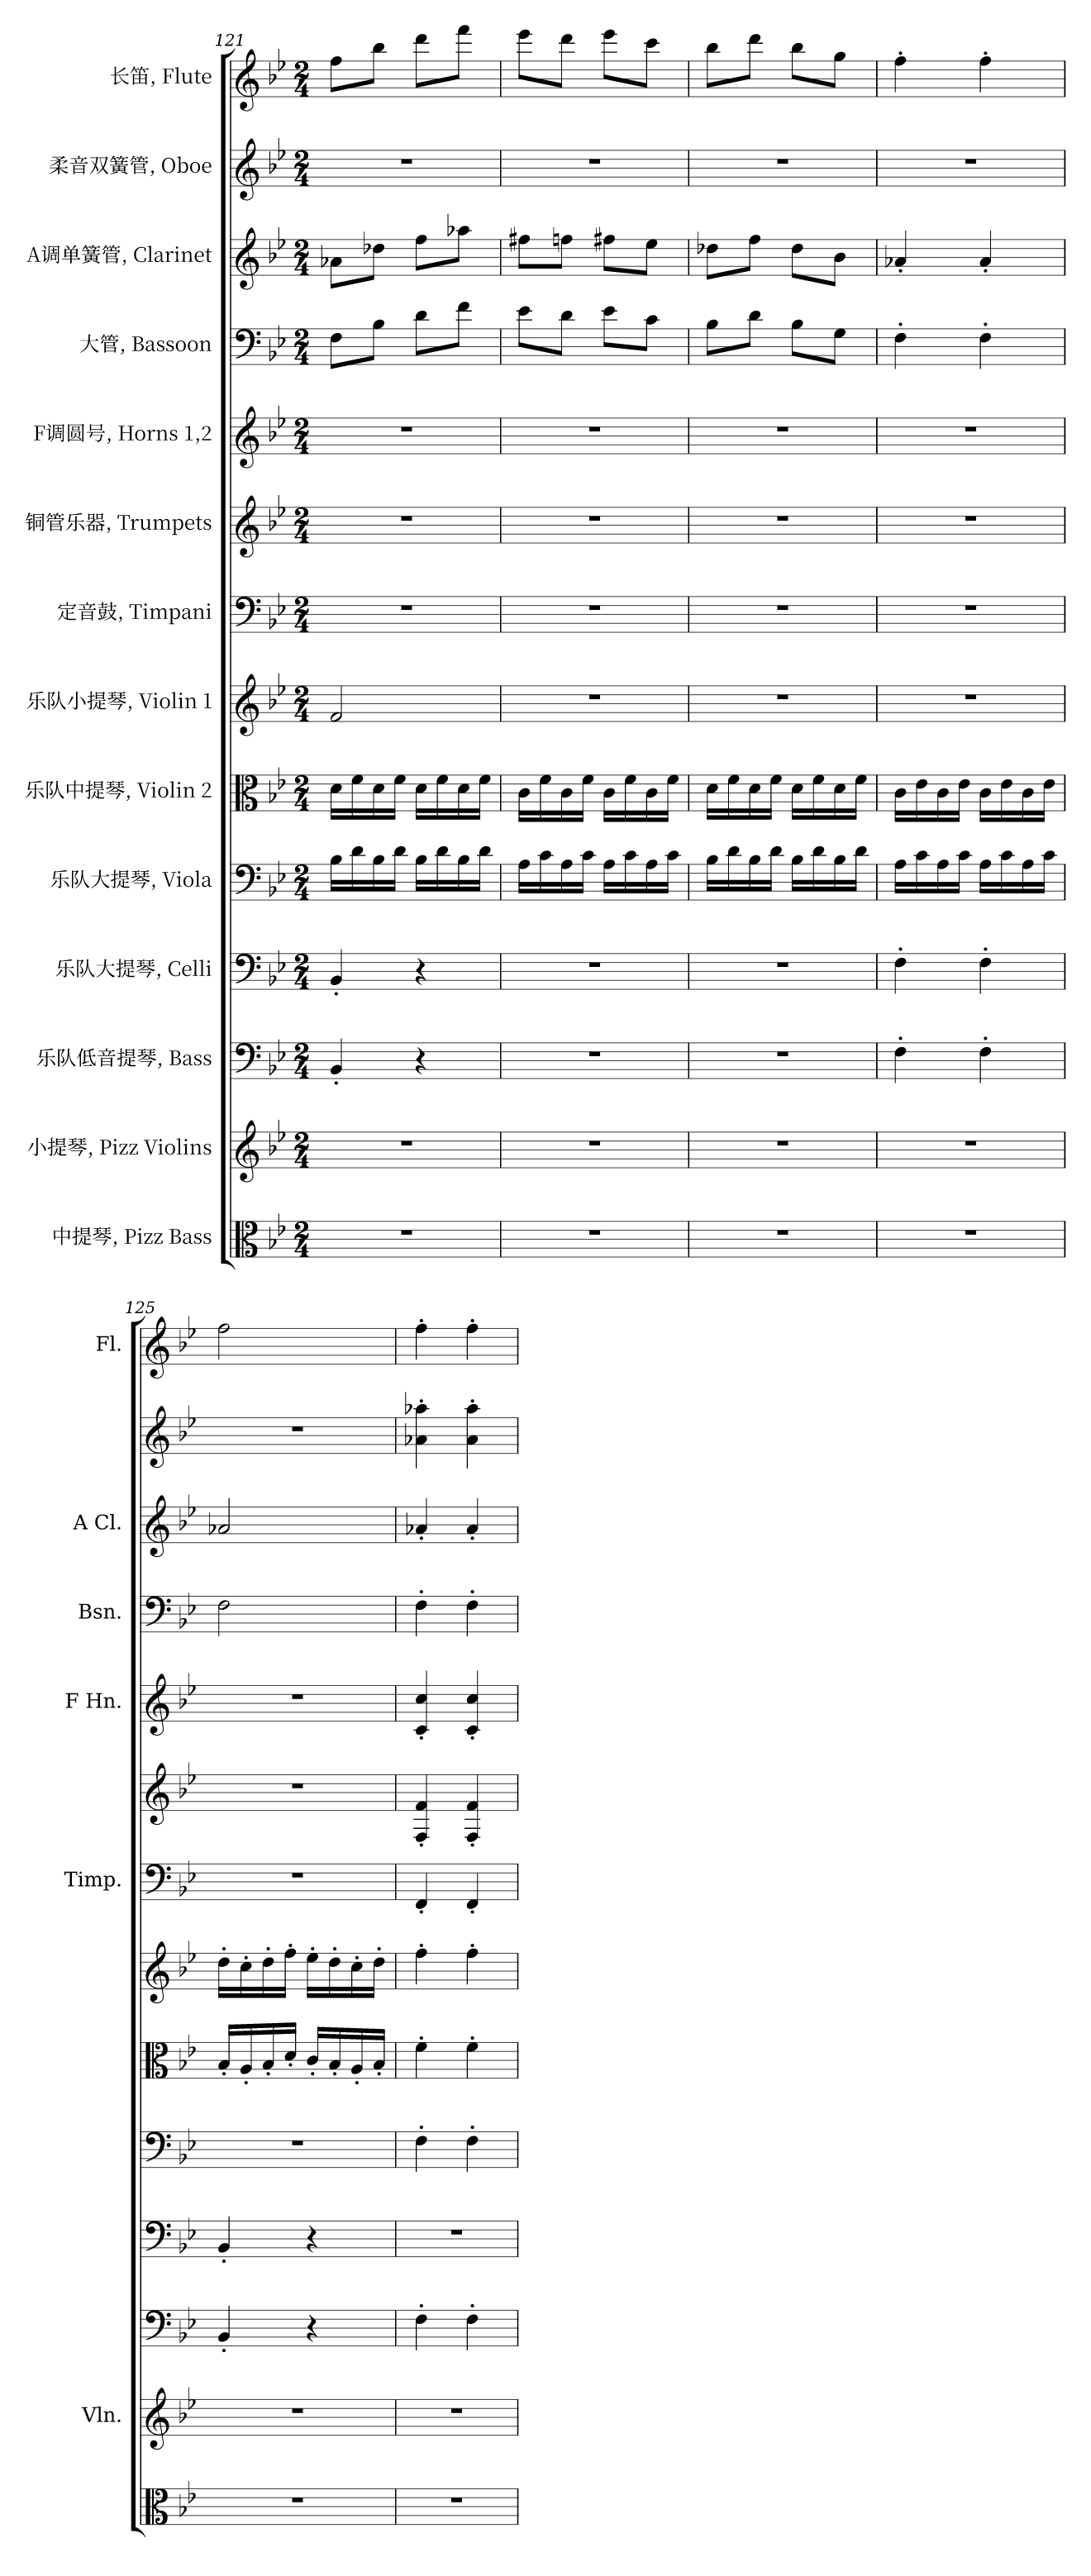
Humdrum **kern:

**kern	**kern	**kern	**kern	**kern	**kern	**kern	**kern	**kern	**kern	**kern	**kern	**kern	**kern
*part14	*part13	*part12	*part11	*part10	*part9	*part8	*part7	*part6	*part5	*part4	*part3	*part2	*part1
*staff14	*staff13	*staff12	*staff11	*staff10	*staff9	*staff8	*staff7	*staff6	*staff5	*staff4	*staff3	*staff2	*staff1
*I"中提琴, Pizz Bass	*I"小提琴, Pizz Violins	*I"乐队低音提琴, Bass	*I"乐队大提琴, Celli	*I"乐队大提琴, Viola	*I"乐队中提琴, Violin 2	*I"乐队小提琴, Violin 1	*I"定音鼓, Timpani	*I"铜管乐器, Trumpets	*I"F调圆号, Horns 1,2	*I"大管, Bassoon	*I"A调单簧管, Clarinet	*I"柔音双簧管, Oboe	*I"长笛, Flute
*	*I'Vln.	*	*	*	*	*	*I'Timp.	*	*I'F Hn.	*I'Bsn.	*I'A Cl.	*	*I'Fl.
!!LO:PB:g=z
*clefC3	*clefG2	*clefF4	*clefF4	*clefF4	*clefC3	*clefG2	*clefF4	*clefG2	*clefG2	*clefF4	*clefG2	*clefG2	*clefG2
*	*	*ITrd7c12	*	*	*	*	*	*	*ITrd4c7	*	*ITrd2c3	*ITrd2c3	*
*k[b-e-]	*k[b-e-]	*k[b-e-]	*k[b-e-]	*k[b-e-]	*k[b-e-]	*k[b-e-]	*k[b-e-]	*k[b-e-]	*k[b-e-a-]	*k[b-e-]	*k[f#]	*k[f#]	*k[b-e-]
*M2/4	*M2/4	*M2/4	*M2/4	*M2/4	*M2/4	*M2/4	*M2/4	*M2/4	*M2/4	*M2/4	*M2/4	*M2/4	*M2/4
=121	=121	=121	=121	=121	=121	=121	=121	=121	=121	=121	=121	=121	=121
2r	2r	4BBB-'/	4BB-'/	16B-\LL	16d\LL	2f/	2r	2r	2r	8F\L	8fn\L	2r	8ff\L
.	.	.	.	16d\	16f\	.	.	.	.	.	.	.	.
.	.	.	.	16B-\	16d\	.	.	.	.	8B-\J	8b-X\J	.	8bb-\J
.	.	.	.	16d\JJ	16f\JJ	.	.	.	.	.	.	.	.
.	.	4r	4r	16B-\LL	16d\LL	.	.	.	.	8d\L	8dd\L	.	8ddd\L
.	.	.	.	16d\	16f\	.	.	.	.	.	.	.	.
.	.	.	.	16B-\	16d\	.	.	.	.	8f\J	8ffn\J	.	8fff\J
.	.	.	.	16d\JJ	16f\JJ	.	.	.	.	.	.	.	.
=122	=122	=122	=122	=122	=122	=122	=122	=122	=122	=122	=122	=122	=122
2r	2r	2r	2r	16A\LL	16c\LL	2r	2r	2r	2r	8e-\L	8dd#X\L	2r	8eee-\L
.	.	.	.	16c\	16f\	.	.	.	.	.	.	.	.
.	.	.	.	16A\	16c\	.	.	.	.	8d\J	8ddn\J	.	8ddd\J
.	.	.	.	16c\JJ	16f\JJ	.	.	.	.	.	.	.	.
.	.	.	.	16A\LL	16c\LL	.	.	.	.	8e-\L	8dd#X\L	.	8eee-\L
.	.	.	.	16c\	16f\	.	.	.	.	.	.	.	.
.	.	.	.	16A\	16c\	.	.	.	.	8c\J	8cc\J	.	8ccc\J
.	.	.	.	16c\JJ	16f\JJ	.	.	.	.	.	.	.	.
=123	=123	=123	=123	=123	=123	=123	=123	=123	=123	=123	=123	=123	=123
2r	2r	2r	2r	16B-\LL	16d\LL	2r	2r	2r	2r	8B-\L	8b-X\L	2r	8bb-\L
.	.	.	.	16d\	16f\	.	.	.	.	.	.	.	.
.	.	.	.	16B-\	16d\	.	.	.	.	8d\J	8dd\J	.	8ddd\J
.	.	.	.	16d\JJ	16f\JJ	.	.	.	.	.	.	.	.
.	.	.	.	16B-\LL	16d\LL	.	.	.	.	8B-\L	8b-\L	.	8bb-\L
.	.	.	.	16d\	16f\	.	.	.	.	.	.	.	.
.	.	.	.	16B-\	16d\	.	.	.	.	8G\J	8g\J	.	8gg\J
.	.	.	.	16d\JJ	16f\JJ	.	.	.	.	.	.	.	.
=124	=124	=124	=124	=124	=124	=124	=124	=124	=124	=124	=124	=124	=124
2r	2r	4FF'\	4F'\	16A\LL	16c\LL	2r	2r	2r	2r	4F'\	4fn'/	2r	4ff'\
.	.	.	.	16c\	16e-\	.	.	.	.	.	.	.	.
.	.	.	.	16A\	16c\	.	.	.	.	.	.	.	.
.	.	.	.	16c\JJ	16e-\JJ	.	.	.	.	.	.	.	.
.	.	4FF'\	4F'\	16A\LL	16c\LL	.	.	.	.	4F'\	4f'/	.	4ff'\
.	.	.	.	16c\	16e-\	.	.	.	.	.	.	.	.
.	.	.	.	16A\	16c\	.	.	.	.	.	.	.	.
.	.	.	.	16c\JJ	16e-\JJ	.	.	.	.	.	.	.	.
!!LO:PB:g=z
=125	=125	=125	=125	=125	=125	=125	=125	=125	=125	=125	=125	=125	=125
2r	2r	4BBB-'/	4BB-'/	2r	16B-'/LL	16dd'\LL	2r	2r	2r	2F\	2fn/	2r	2ff\
.	.	.	.	.	16A'/	16cc'\	.	.	.	.	.	.	.
.	.	.	.	.	16B-'/	16dd'\	.	.	.	.	.	.	.
.	.	.	.	.	16d'/JJ	16ff'\JJ	.	.	.	.	.	.	.
.	.	4r	4r	.	16c'/LL	16ee-'\LL	.	.	.	.	.	.	.
.	.	.	.	.	16B-'/	16dd'\	.	.	.	.	.	.	.
.	.	.	.	.	16A'/	16cc'\	.	.	.	.	.	.	.
.	.	.	.	.	16B-'/JJ	16dd'\JJ	.	.	.	.	.	.	.
=126	=126	=126	=126	=126	=126	=126	=126	=126	=126	=126	=126	=126	=126
2r	2r	4FF'\	2r	4F'\	4f'\	4ff'\	4FF'/	4F/' 4f/'	4F/' 4f/'	4F'\	4fn'/	4fn\' 4ffn\'	4ff'\
.	.	4FF'\	.	4F'\	4f'\	4ff'\	4FF'/	4F/' 4f/'	4F/' 4f/'	4F'\	4f'/	4f\' 4ff\'	4ff'\
=	=	=	=	=	=	=	=	=	=	=	=	=	=
*-	*-	*-	*-	*-	*-	*-	*-	*-	*-	*-	*-	*-	*-
